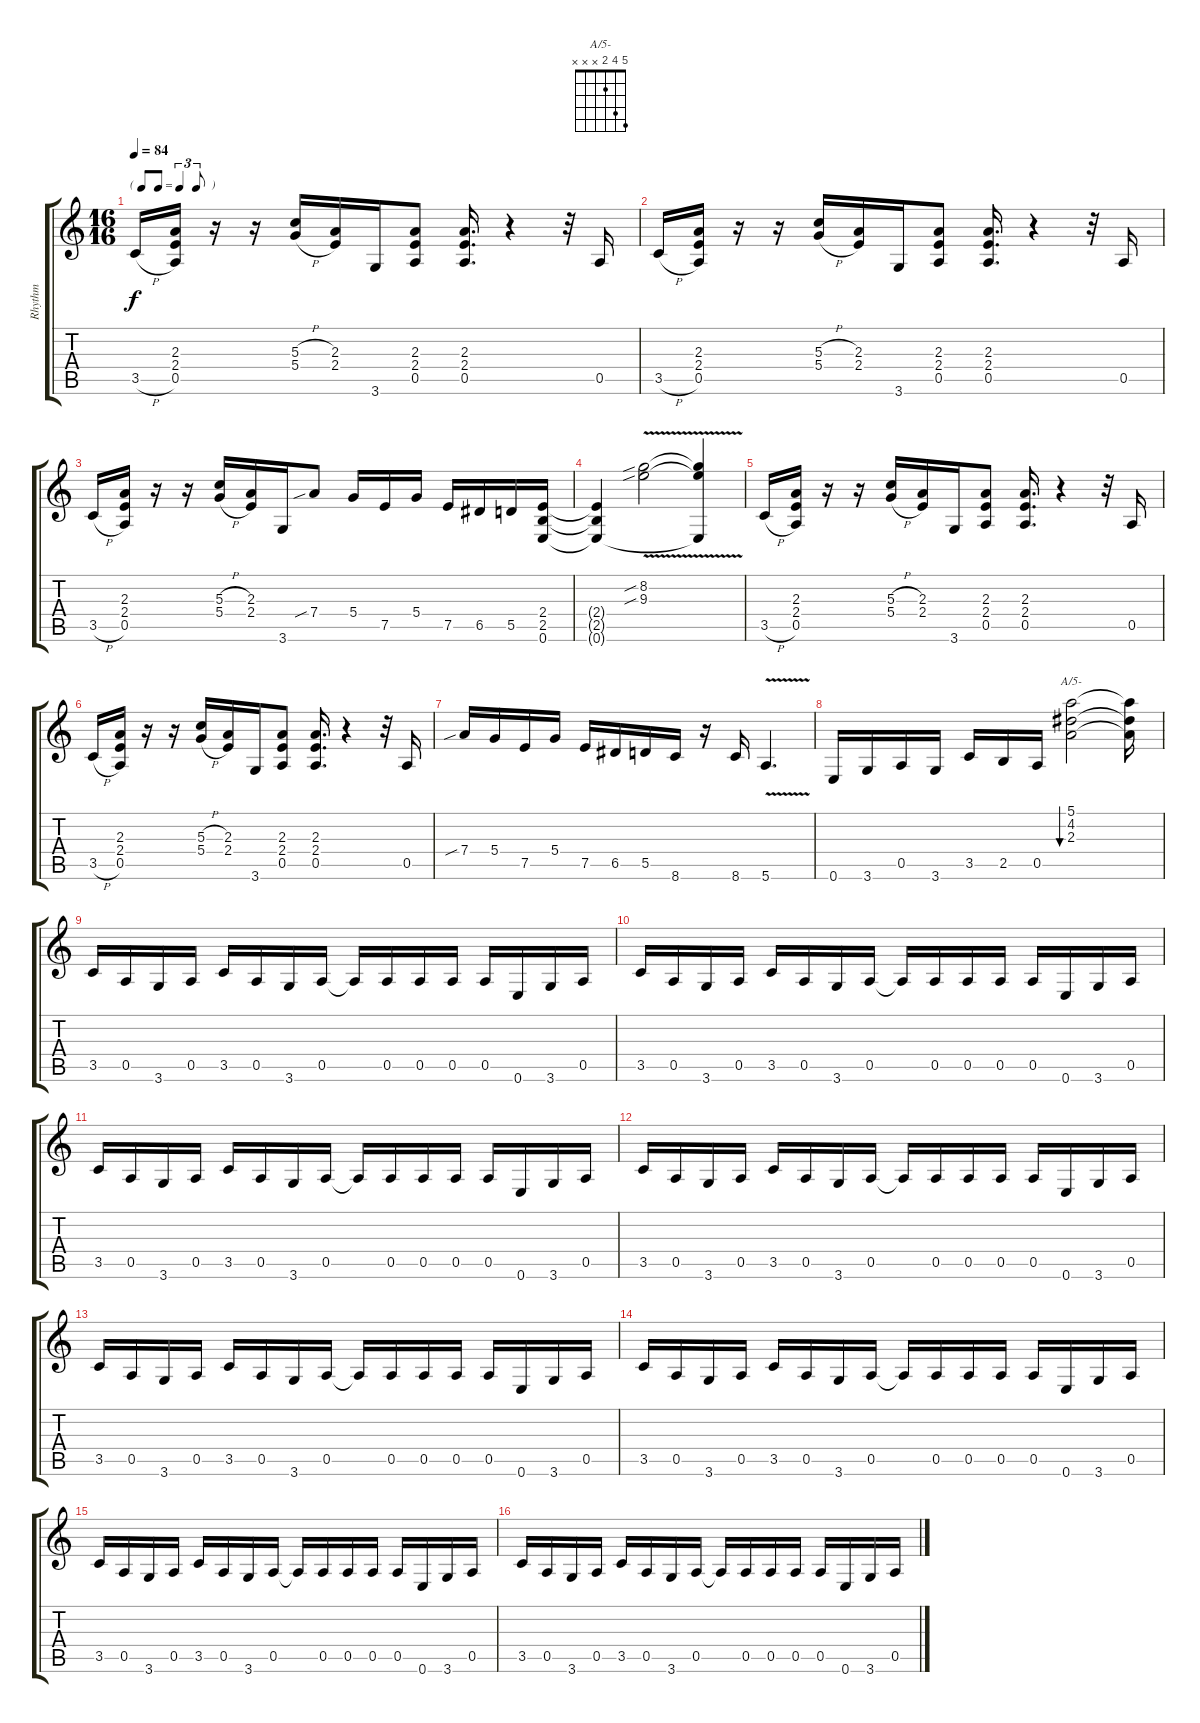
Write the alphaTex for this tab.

\track ("Rhythm" "Rhythm") {instrument distortionguitar}
\staff {score tabs}
\tuning (E4 B3 G3 D3 A2 E2) {hide}
\chord ("A/5-" 5 4 2 x x x)
\ts (16 16)
\tf triplet8th
\tempo 84
\clef g2
\ks c
3.5{h}.16{dy f} (2.3 2.4 0.5).16 r.16 r.16 (5.3{h} 5.4{h}).16 (2.3 2.4).16 3.6.16 (2.3 2.4 0.5).8 (2.3 2.4 0.5).16{d} r.4 r.32 0.5.16 |
3.5{h}.16 (2.3 2.4 0.5).16 r.16 r.16 (5.3{h} 5.4{h}).16 (2.3 2.4).16 3.6.16 (2.3 2.4 0.5).8 (2.3 2.4 0.5).16{d} r.4 r.32 0.5.16 |
3.5{h}.16 (2.3 2.4 0.5).16 r.16 r.16 (5.3{h} 5.4{h}).16 (2.3 2.4).16 3.6.16 7.4{sib}.8 5.4.16 7.5.16 5.4.16 7.5.16 6.5.16 5.5.16 (2.4 2.5 0.6).16 |
(2.4{t} 2.5{t} 0.6{t}).4 (8.2{v sib} 9.3{v sib}).2{volume 16} (8.2{t} 9.3{t} 0.6{t}).4 |
3.5{h}.16{volume 14 balance 16} (2.3 2.4 0.5).16 r.16 r.16 (5.3{h} 5.4{h}).16 (2.3 2.4).16 3.6.16 (2.3 2.4 0.5).8 (2.3 2.4 0.5).16{d} r.4 r.32 0.5.16 |
3.5{h}.16 (2.3 2.4 0.5).16 r.16 r.16 (5.3{h} 5.4{h}).16 (2.3 2.4).16 3.6.16 (2.3 2.4 0.5).8 (2.3 2.4 0.5).16{d} r.4 r.32 0.5.16 |
7.4{sib}.16 5.4.16 7.5.16 5.4.16 7.5.16 6.5.16 5.5.16 8.6.16 r.16 8.6.16 5.6{v}.4{d} |
0.6.16 3.6.16 0.5.16 3.6.16 3.5.16 2.5.16 0.5.16 (5.1 4.2 2.3).2{bu 60 ch "A/5-" volume 12} (5.1{t} 4.2{t} 2.3{t}).16 |
3.5.16{volume 13 balance 8} 0.5.16 3.6.16 0.5.16 3.5.16 0.5.16 3.6.16 0.5.16 0.5{t}.16 0.5.16 0.5.16 0.5.16 0.5.16 0.6.16 3.6.16 0.5.16 |
3.5.16 0.5.16 3.6.16 0.5.16 3.5.16 0.5.16 3.6.16 0.5.16 0.5{t}.16 0.5.16 0.5.16 0.5.16 0.5.16 0.6.16 3.6.16 0.5.16 |
3.5.16 0.5.16 3.6.16 0.5.16 3.5.16 0.5.16 3.6.16 0.5.16 0.5{t}.16 0.5.16 0.5.16 0.5.16 0.5.16 0.6.16 3.6.16 0.5.16 |
3.5.16 0.5.16 3.6.16 0.5.16 3.5.16 0.5.16 3.6.16 0.5.16 0.5{t}.16 0.5.16 0.5.16 0.5.16 0.5.16 0.6.16 3.6.16 0.5.16 |
3.5.16 0.5.16 3.6.16 0.5.16 3.5.16 0.5.16 3.6.16 0.5.16 0.5{t}.16 0.5.16 0.5.16 0.5.16 0.5.16 0.6.16 3.6.16 0.5.16 |
3.5.16 0.5.16 3.6.16 0.5.16 3.5.16 0.5.16 3.6.16 0.5.16 0.5{t}.16 0.5.16 0.5.16 0.5.16 0.5.16 0.6.16 3.6.16 0.5.16 |
3.5.16 0.5.16 3.6.16 0.5.16 3.5.16 0.5.16 3.6.16 0.5.16 0.5{t}.16 0.5.16 0.5.16 0.5.16 0.5.16 0.6.16 3.6.16 0.5.16 |
3.5.16 0.5.16 3.6.16 0.5.16 3.5.16 0.5.16 3.6.16 0.5.16 0.5{t}.16 0.5.16 0.5.16 0.5.16 0.5.16 0.6.16 3.6.16 0.5.16
